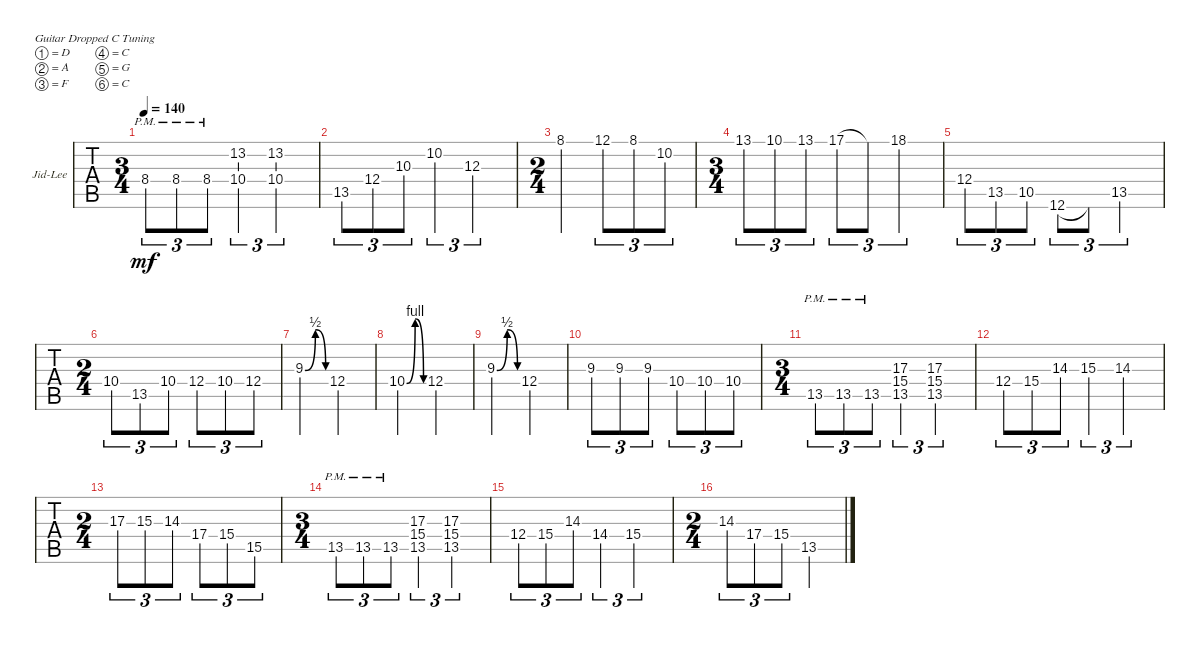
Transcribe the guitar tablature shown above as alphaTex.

\defaultSystemsLayout 4
\bracketExtendMode groupsimilarinstruments
\firstSystemTrackNameOrientation horizontal
\otherSystemsTrackNameOrientation horizontal
\track ("Electric Jid" "Jid-Lee") {instrument distortionguitar}
\staff {tabs}
\tuning (D4 A3 F3 C3 G2 C2)
\ts (3 4)
\tempo 140
\clef g2
\scale
0.39527
\ks c
8.4{pm}.8{tu (3 2) dy mf} 8.4{pm}.8{tu (3 2)} 8.4{pm}.8{tu (3 2)} (10.4 13.2).4{tu (3 2)} (10.4 13.2).2{tu (3 2)} |
\scale
0.209459 13.5.8{tu (3 2)} 12.4.8{tu (3 2)} 10.3.8{tu (3 2)} 10.2.4{tu (3 2)} 12.3.2{tu (3 2)} |
\ts (2 4)
\scale
0.39527 8.1.4 12.1.8{tu (3 2)} 8.1.8{tu (3 2)} 10.2.8{tu (3 2)} |
\ts (3 4)
\scale
0.39527 13.1.8{tu (3 2)} 10.1.8{tu (3 2)} 13.1.8{tu (3 2)} 17.1.8{tu (3 2)} 17.1{t}.8{tu (3 2)} 18.1.2{tu (3 2)} |
\scale
0.209459 12.4.8{tu (3 2)} 13.5.8{tu (3 2)} 10.5.8{tu (3 2)} 12.6.8{tu (3 2)} 12.6{t}.8{tu (3 2)} 13.5.2{tu (3 2)} |
\ts (2 4)
\scale
0.39527 10.4.8{tu (3 2)} 13.5.8{tu (3 2)} 10.4.8{tu (3 2)} 12.4.8{tu (3 2)} 10.4.8{tu (3 2)} 12.4.8{tu (3 2)} |
\scale
0.333333 9.3{be (bendrelease 0 0 4.8 2 12.6 2 18 0)}.4 12.4.4 |
\scale
0.333333 10.4{be (bendrelease 0 0 5.3999999999999995 4 12 4 21 0)}.4 12.4.4 |
\scale
0.333333 9.3{be (bendrelease 0 0 4.8 2 12.6 2 18 0)}.4 12.4.4 |
\scale
0.257261 9.3.8{tu (3 2)} 9.3.8{tu (3 2)} 9.3.8{tu (3 2)} 10.4.8{tu (3 2)} 10.4.8{tu (3 2)} 10.4.8{tu (3 2)} |
\ts (3 4)
\scale
0.485477 13.5{pm}.8{tu (3 2)} 13.5{pm}.8{tu (3 2)} 13.5{pm}.8{tu (3 2)} (13.5 17.3 15.4).4{tu (3 2)} (13.5 15.4 17.3).2{tu (3 2)} |
\scale
0.257261 12.4.8{tu (3 2)} 15.4.8{tu (3 2)} 14.3.8{tu (3 2)} 15.3.4{tu (3 2)} 14.3.2{tu (3 2)} |
\ts (2 4)
\scale
0.39527 17.3.8{tu (3 2)} 15.3.8{tu (3 2)} 14.3.8{tu (3 2)} 17.4.8{tu (3 2)} 15.4.8{tu (3 2)} 15.5.8{tu (3 2)} |
\ts (3 4)
\scale
0.39527 13.5{pm}.8{tu (3 2)} 13.5{pm}.8{tu (3 2)} 13.5{pm}.8{tu (3 2)} (13.5 17.3 15.4).4{tu (3 2)} (13.5 15.4 17.3).2{tu (3 2)} |
\scale
0.209459 12.4.8{tu (3 2)} 15.4.8{tu (3 2)} 14.3.8{tu (3 2)} 14.4.4{tu (3 2)} 15.4.2{tu (3 2)} |
\ts (2 4)
\scale
0.39527 14.3.8{tu (3 2)} 17.4.8{tu (3 2)} 15.4.8{tu (3 2)} 13.5{ss}.4
